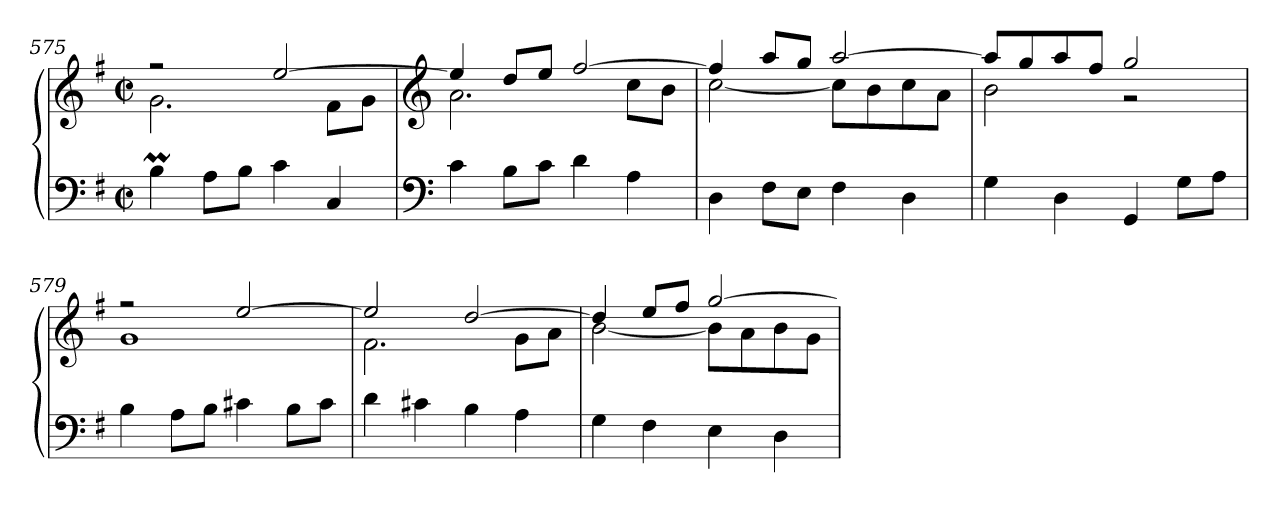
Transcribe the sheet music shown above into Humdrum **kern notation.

**kern	**kern
*part1	*part1
*staff2	*staff1
*clefF4	*clefG2
*k[f#]	*k[f#]
*G:	*G:
*M2/2	*M2/2
*met(c|)	*met(c|)
=575	=575
*	*^
4Bm\	2r	2.g\
8A\L	.	.
8B\J	.	.
4c\	[2ee/	.
4C/	.	8f#\L
.	.	8g\J
!!LO:LB:g=z	!!
=576	=576	=576
*clefF4	*clefG2	*
4c\	4ee/]	2.a\
8B\L	8dd/L	.
8c\J	8ee/J	.
4d\	[2ff#/	.
4A\	.	8cc\L
.	.	8b\J
=577	=577	=577
4D\	4ff#/]	[2cc\
8F#\L	8aa/L	.
8E\J	8gg/J	.
4F#\	[2aa/	8cc\L]
.	.	8b\
4D\	.	8cc\
.	.	8a\J
=578	=578	=578
4G\	8aa/L]	2b\
.	8gg/	.
4D\	8aa/	.
.	8ff#/J	.
4GG/	2gg/	2r
8G\L	.	.
8A\J	.	.
=579	=579	=579
4B\	2r	1g
8A\L	.	.
8B\J	.	.
4c#X\	[2ee/	.
8B\L	.	.
8c#\J	.	.
=580	=580	=580
4d\	2ee/]	2.f#\
4c#X\	.	.
4B\	[2dd/	.
4A\	.	8g\L
.	.	8a\J
=581	=581	=581
4G\	4dd/]	[2b\
4F#\	8ee/L	.
.	8ff#/J	.
4E\	[2gg/	8b\L]
.	.	8a\
4D\	.	8b\
.	.	8g\J
*	*v	*v
=	=
*-	*-
